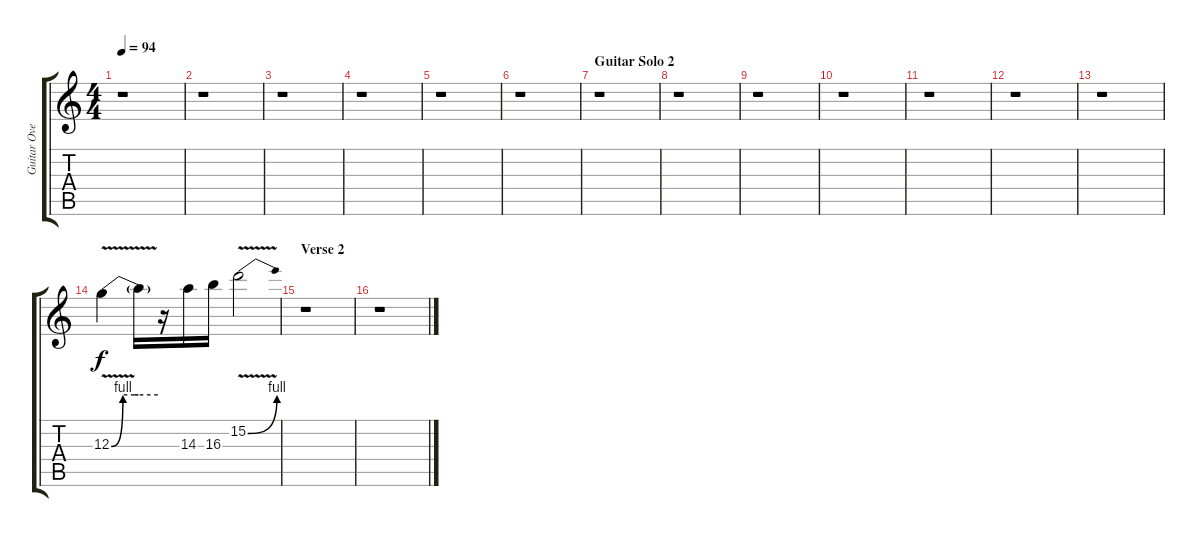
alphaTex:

\track ("Guitar Overdub" "Guitar Ove") {instrument distortionguitar}
\staff {score tabs}
\tuning (E4 B3 G3 D3 A2 E2) {hide}
\ts (4 4)
\tempo 94
\clef g2
\ks c
r.1{dy f} |
r.1 |
r.1 |
r.1 |
r.1 |
r.1 |
\section ("" "Guitar Solo 2")
r.1 |
r.1 |
r.1 |
r.1 |
r.1 |
r.1 |
r.1 |
12.3{be (custom 0 0 15 4 30 4 35 4 60 4) v}.4 12.3{t}.16 r.16 14.3.16 16.3.16 15.2{be (bend 0 0 60 4) v}.2 |
\section ("" "Verse 2")
r.1 |
r.1
